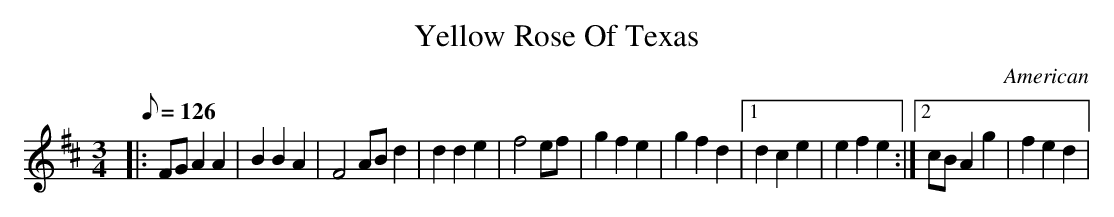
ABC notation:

X:1
T:Yellow Rose Of Texas
O:American
M:3/4
Q:126
K:D
|:FG A2 A2| B2 B2 A2| F4 AB d2| d2 d2 e2| f4 ef| g2 f2 e2| g2 f2 d2|\
[1 d2 c2 e2| e2 f2 e2 :|[2 cB A2 g2| f2 e2 d2|
